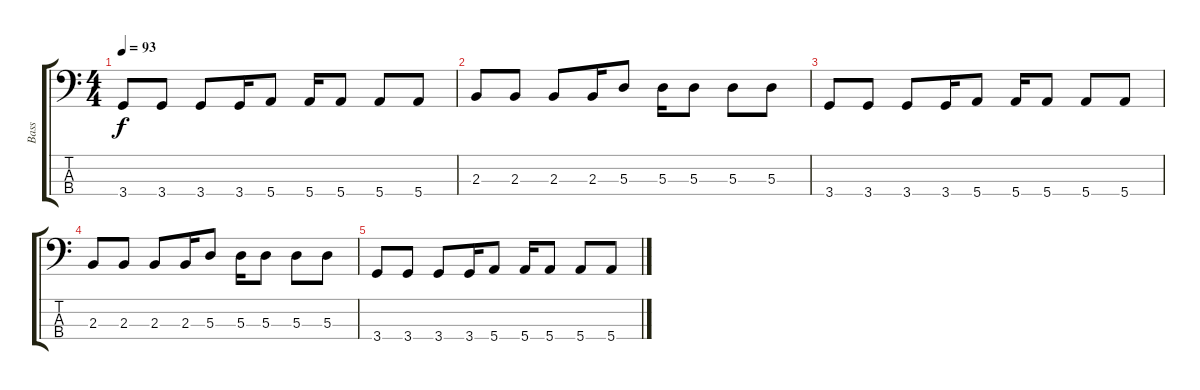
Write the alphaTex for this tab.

\track ("Bass" "Bass") {instrument electricbassfinger}
\staff {score tabs}
\tuning (G2 D2 A1 E1) {hide}
\ts (4 4)
\tempo 93
\clef f4
\ks c
3.4.8{dy f volume 13} 3.4.8 3.4.8 3.4.16 5.4.8 5.4.16 5.4.8 5.4.8 5.4.8 |
2.3.8 2.3.8 2.3.8 2.3.16 5.3.8 5.3.16 5.3.8 5.3.8 5.3.8 |
3.4.8{volume 13} 3.4.8 3.4.8 3.4.16 5.4.8 5.4.16 5.4.8 5.4.8 5.4.8 |
2.3.8 2.3.8 2.3.8 2.3.16 5.3.8 5.3.16 5.3.8 5.3.8 5.3.8 |
3.4.8{volume 13} 3.4.8 3.4.8 3.4.16 5.4.8 5.4.16 5.4.8 5.4.8 5.4.8
